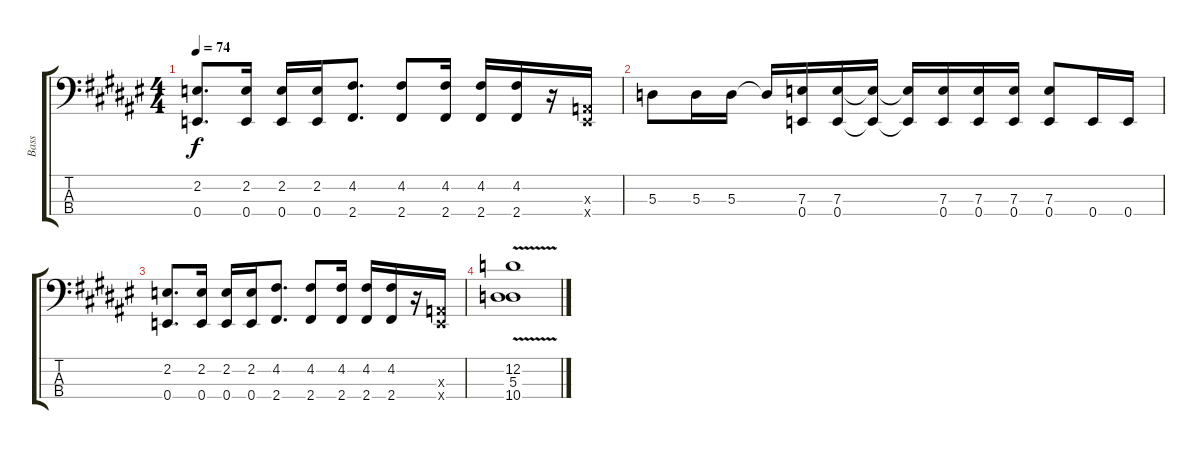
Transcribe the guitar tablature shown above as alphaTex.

\track ("Bass" "Bass") {instrument electricbassfinger}
\staff {score tabs}
\tuning (G2 D2 A1 E1) {hide}
\ts (4 4)
\tempo 74
\clef f4
\ks f#
(2.2 0.4).8{d dy f} (2.2 0.4).16 (2.2 0.4).16 (2.2 0.4).16 (4.2 2.4).8{d} (4.2 2.4).8 (4.2 2.4).16 (4.2 2.4).16 (4.2 2.4).16 r.16 (0.3{x} 0.4{x}).16 |
5.3.8 5.3.16 5.3.16 5.3{t}.16 (7.3 0.4).16 (7.3 0.4).16 (7.3{t} 0.4{t}).16 (7.3{t} 0.4{t}).16 (7.3 0.4).16 (7.3 0.4).16 (7.3 0.4).16 (7.3 0.4).8 0.4.16 0.4.16 |
(2.2 0.4).8{d} (2.2 0.4).16 (2.2 0.4).16 (2.2 0.4).16 (4.2 2.4).8{d} (4.2 2.4).8 (4.2 2.4).16 (4.2 2.4).16 (4.2 2.4).16 r.16 (0.3{x} 0.4{x}).16 |
(12.2 5.3{v} 10.4).1
